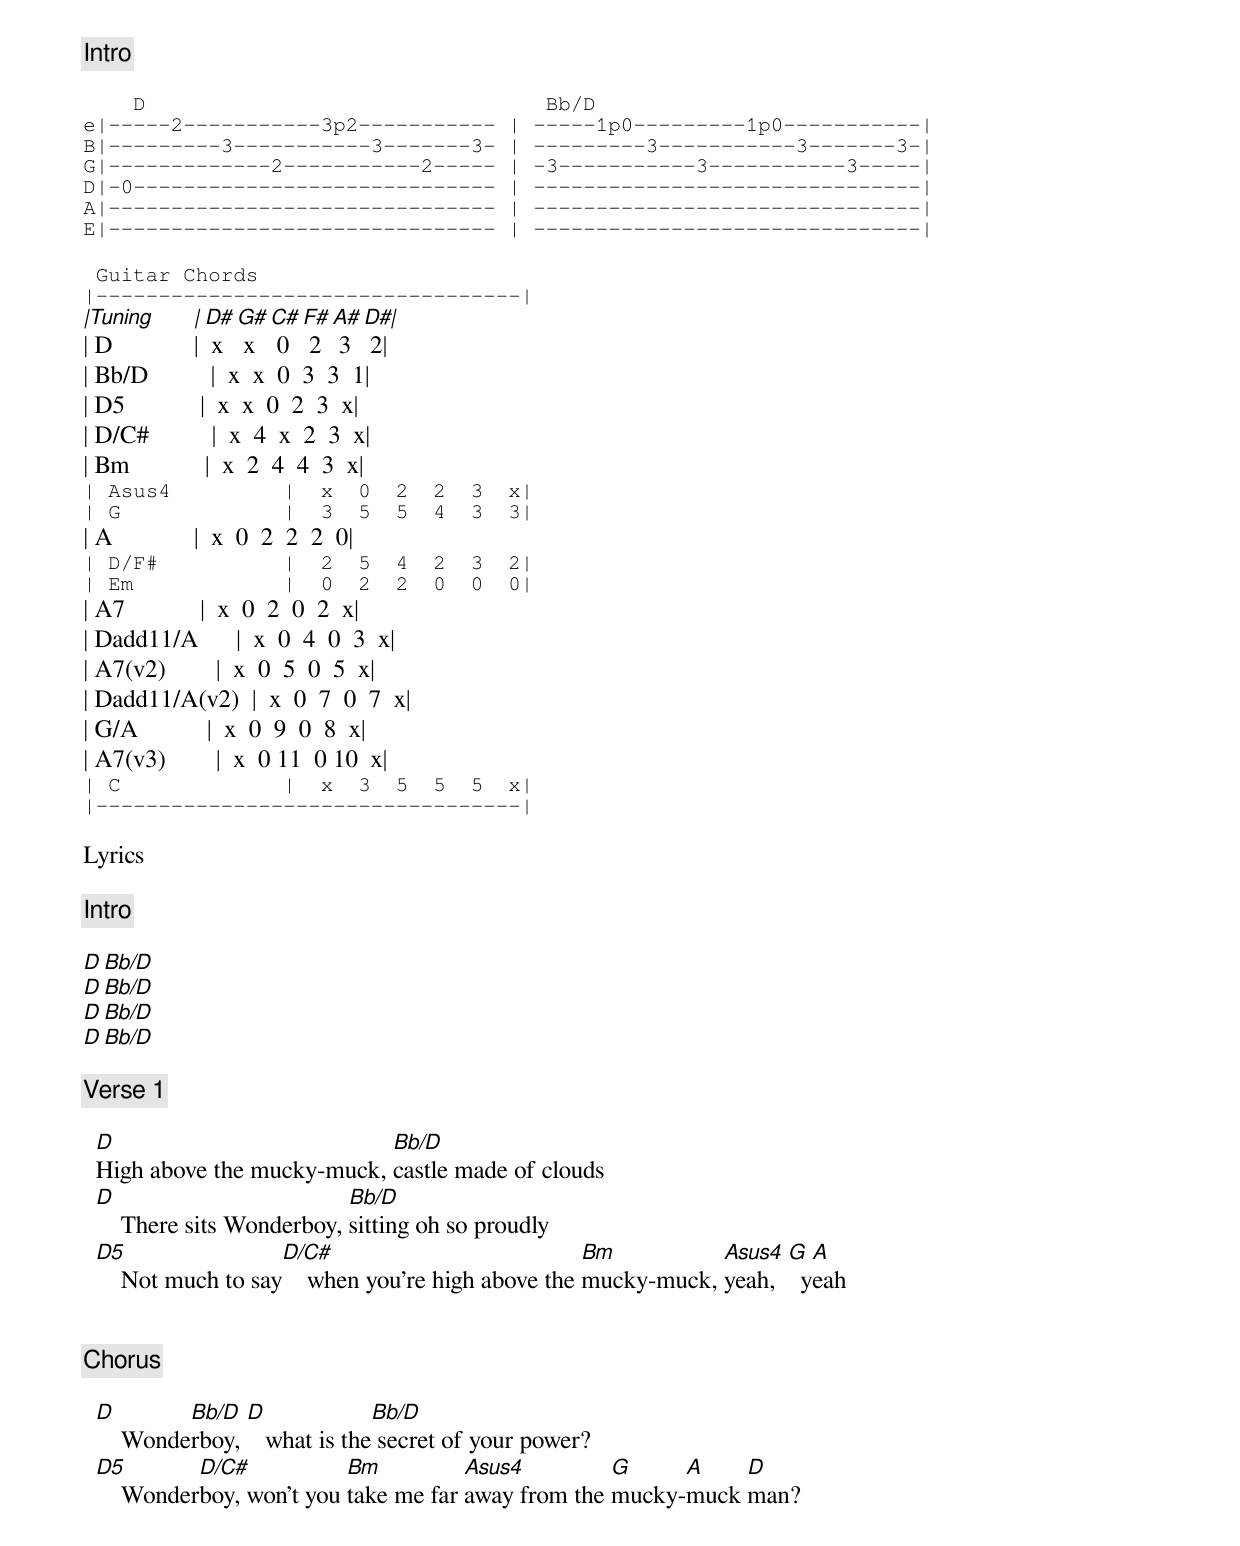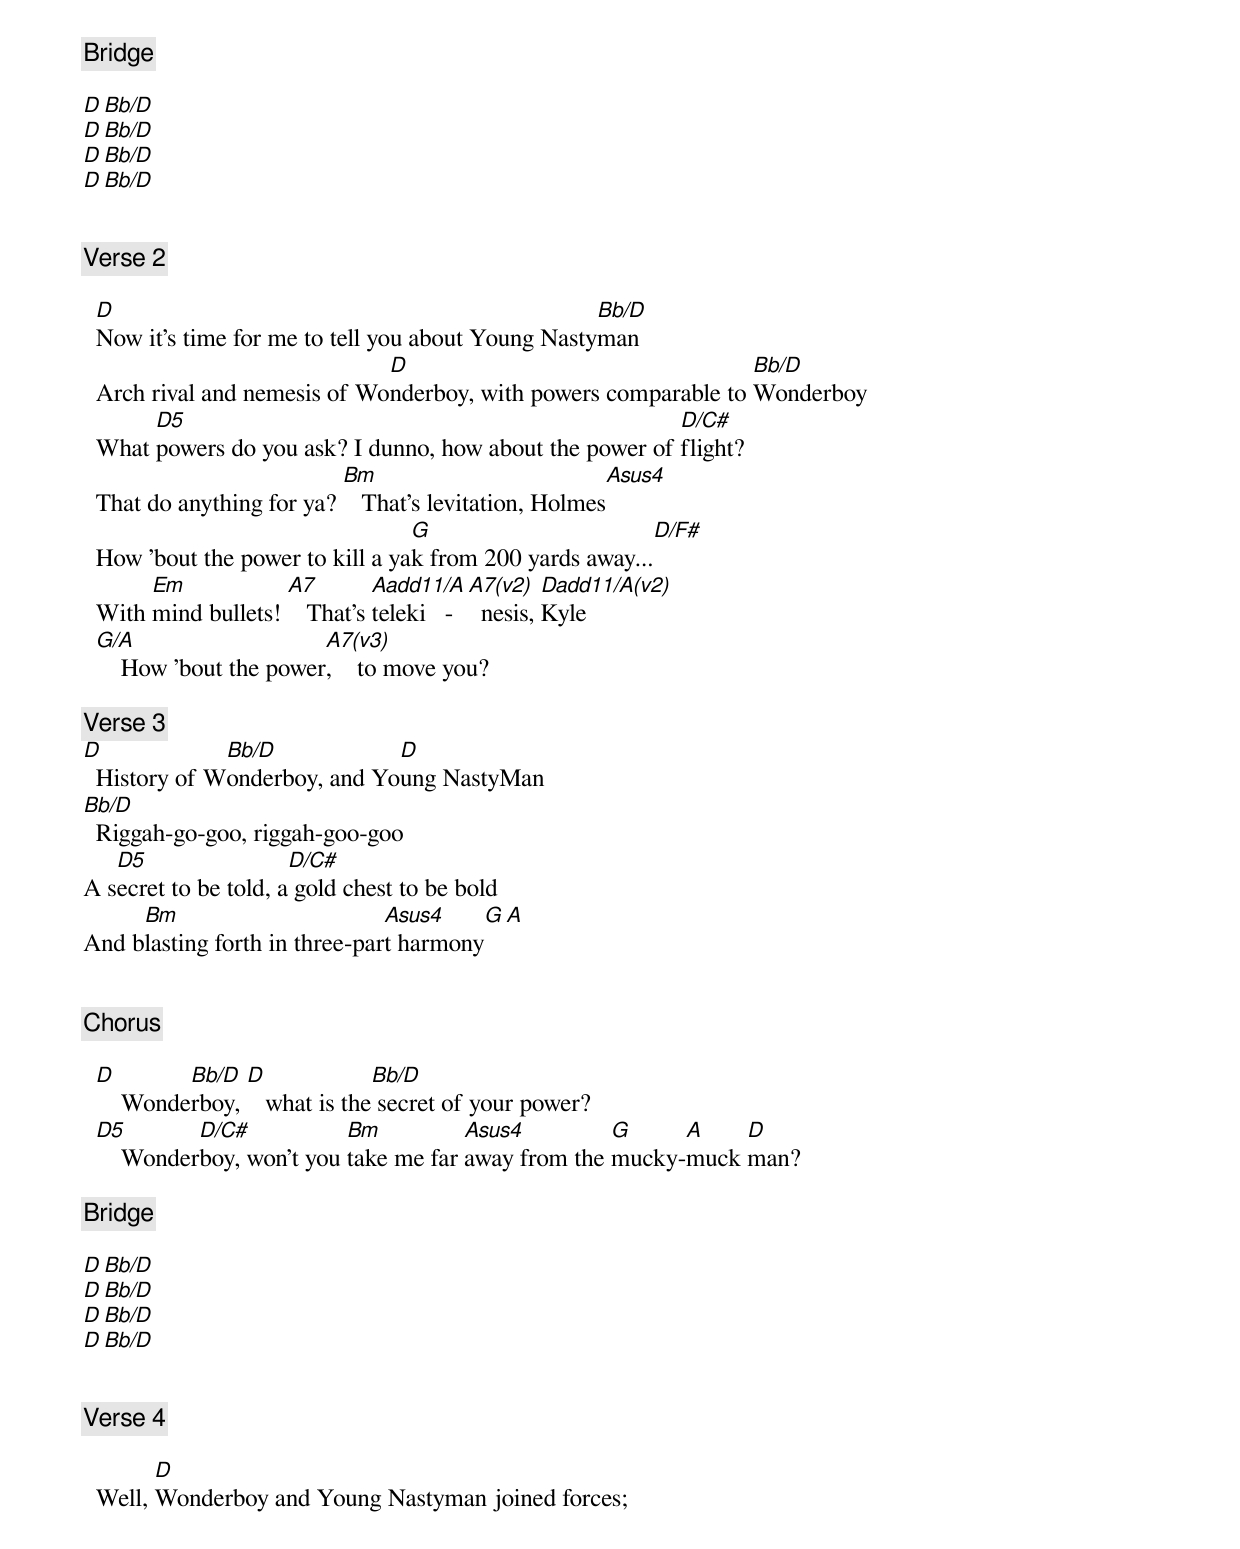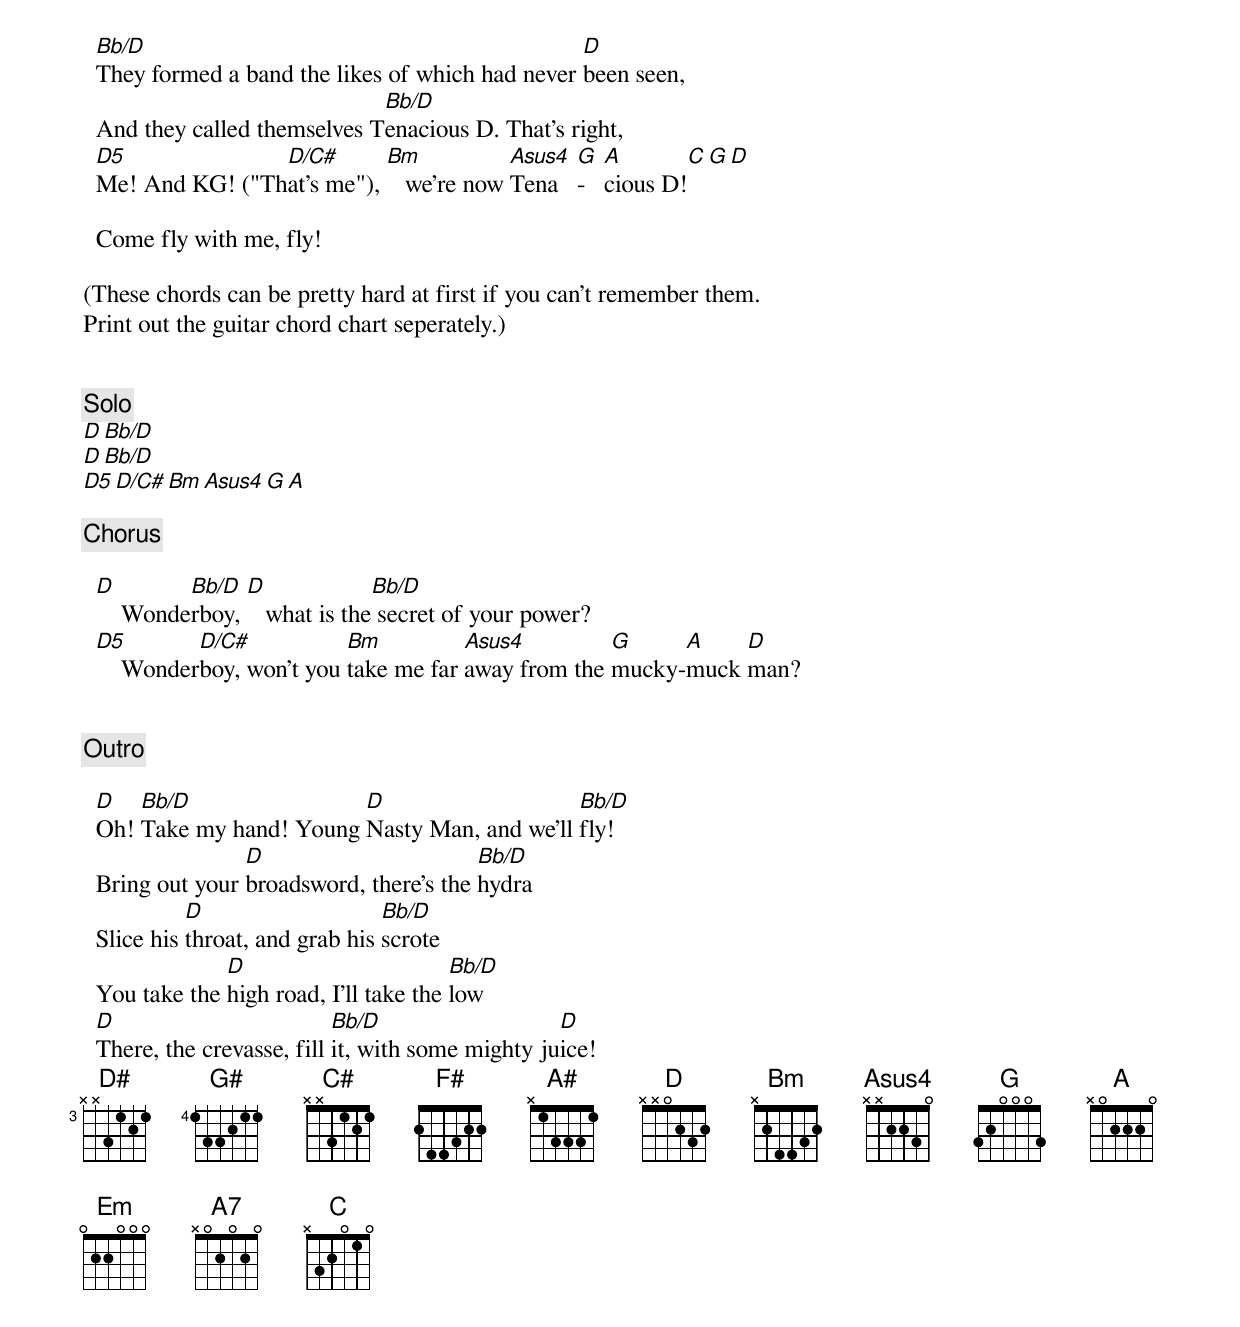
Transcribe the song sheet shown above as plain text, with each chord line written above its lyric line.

[Intro]

    D                                Bb/D
e|-----2-----------3p2----------- | -----1p0---------1p0-----------|
B|---------3-----------3-------3- | ---------3-----------3-------3-|
G|-------------2-----------2----- | -3-----------3-----------3-----|
D|-0----------------------------- | -------------------------------|
A|------------------------------- | -------------------------------|
E|------------------------------- | -------------------------------|

 Guitar Chords
|----------------------------------|
|Tuning         | D# G# C# F# A# D#|
| D             |  x  x  0  2  3  2|
| Bb/D          |  x  x  0  3  3  1|
| D5            |  x  x  0  2  3  x|
| D/C#          |  x  4  x  2  3  x|
| Bm            |  x  2  4  4  3  x|
| Asus4         |  x  0  2  2  3  x|
| G             |  3  5  5  4  3  3|
| A             |  x  0  2  2  2  0|
| D/F#          |  2  5  4  2  3  2|
| Em            |  0  2  2  0  0  0|
| A7            |  x  0  2  0  2  x|
| Dadd11/A      |  x  0  4  0  3  x|
| A7(v2)        |  x  0  5  0  5  x|
| Dadd11/A(v2)  |  x  0  7  0  7  x|
| G/A           |  x  0  9  0  8  x|
| A7(v3)        |  x  0 11  0 10  x|
| C             |  x  3  5  5  5  x|
|----------------------------------|

Lyrics

[Intro]

D Bb/D
D Bb/D
D Bb/D
D Bb/D

[Verse 1]

  D                          Bb/D
  High above the mucky-muck, castle made of clouds
  D                         Bb/D
      There sits Wonderboy, sitting oh so proudly
  D5                 D/C#                           Bm          Asus4  G  A
      Not much to say    when you're high above the mucky-muck, yeah,    yeah


[Chorus]

  D        Bb/D  D             Bb/D
      Wonderboy,    what is the secret of your power?
  D5        D/C#           Bm          Asus4         G     A    D
      Wonderboy, won't you take me far away from the mucky-muck man?


[Bridge]

D Bb/D
D Bb/D
D Bb/D
D Bb/D


[Verse 2]

  D                                                 Bb/D
  Now it's time for me to tell you about Young Nastyman
                              D                                  Bb/D
  Arch rival and nemesis of Wonderboy, with powers comparable to Wonderboy
       D5                                                 D/C#
  What powers do you ask? I dunno, how about the power of flight?
                           Bm                           Asus4
  That do anything for ya?    That's levitation, Holmes
                                  G                       D/F#
  How 'bout the power to kill a yak from 200 yards away...
       Em            A7        Aadd11/A   A7(v2)   Dadd11/A(v2)
  With mind bullets!    That's teleki   -   nesis, Kyle
  G/A                    A7(v3)
      How 'bout the power,    to move you?

[Verse 3]
D             Bb/D            D
  History of Wonderboy, and Young NastyMan
Bb/D
  Riggah-go-goo, riggah-goo-goo
   D5                 D/C#
A secret to be told, a gold chest to be bold
     Bm                        Asus4     G  A
And blasting forth in three-part harmony


[Chorus]

  D        Bb/D  D             Bb/D
      Wonderboy,    what is the secret of your power?
  D5        D/C#           Bm          Asus4         G     A    D
      Wonderboy, won't you take me far away from the mucky-muck man?

[Bridge]

D Bb/D
D Bb/D
D Bb/D
D Bb/D


[Verse 4]

        D
  Well, Wonderboy and Young Nastyman joined forces;
  Bb/D                                            D
  They formed a band the likes of which had never been seen,
                              Bb/D
  And they called themselves Tenacious D. That's right,
  D5              D/C#       Bm           Asus4  G   A        C  G  D
  Me! And KG! ("That's me"),    we're now Tena   -   cious D!

  Come fly with me, fly!

(These chords can be pretty hard at first if you can't remember them.
Print out the guitar chord chart seperately.)


[Solo]
D Bb/D
D Bb/D
D5 D/C# Bm Asus4 G A

[Chorus]

  D        Bb/D  D             Bb/D
      Wonderboy,    what is the secret of your power?
  D5        D/C#           Bm          Asus4         G     A    D
      Wonderboy, won't you take me far away from the mucky-muck man?


[Outro]

  D   Bb/D                D                    Bb/D
  Oh! Take my hand! Young Nasty Man, and we'll fly!
                 D                       Bb/D
  Bring out your broadsword, there's the hydra
            D                    Bb/D
  Slice his throat, and grab his scrote
               D                        Bb/D
  You take the high road, I'll take the low
  D                         Bb/D                   D
  There, the crevasse, fill it, with some mighty juice!
